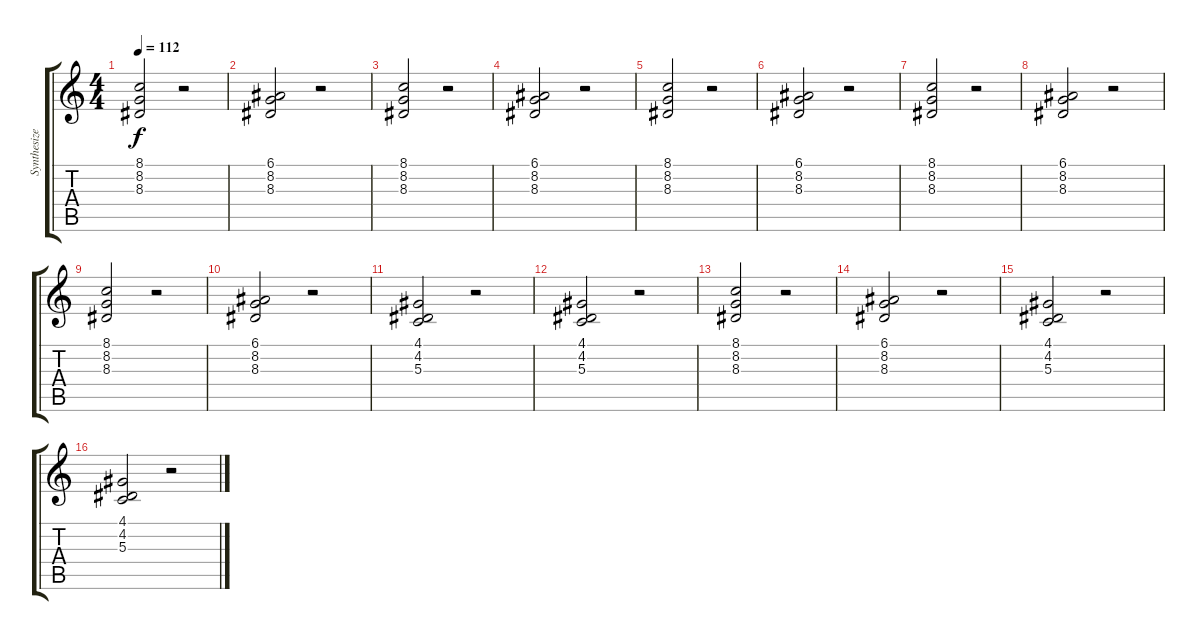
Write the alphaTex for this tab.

\track ("Synthesizer" "Synthesize") {instrument choiraahs}
\staff {score tabs}
\tuning (E4 B3 G3 D3 A2 E2) {hide}
\ts (4 4)
\tempo 112
\clef g2
\ks c
(8.1 8.2 8.3).2{dy f} r.2 |
(6.1 8.2 8.3).2 r.2 |
(8.1 8.2 8.3).2 r.2 |
(6.1 8.2 8.3).2 r.2 |
(8.1 8.2 8.3).2 r.2 |
(6.1 8.2 8.3).2 r.2 |
(8.1 8.2 8.3).2 r.2 |
(6.1 8.2 8.3).2 r.2 |
(8.1 8.2 8.3).2 r.2 |
(6.1 8.2 8.3).2 r.2 |
(4.1 4.2 5.3).2 r.2 |
(4.1 4.2 5.3).2 r.2 |
(8.1 8.2 8.3).2 r.2 |
(6.1 8.2 8.3).2 r.2 |
(4.1 4.2 5.3).2 r.2 |
(4.1 4.2 5.3).2 r.2
